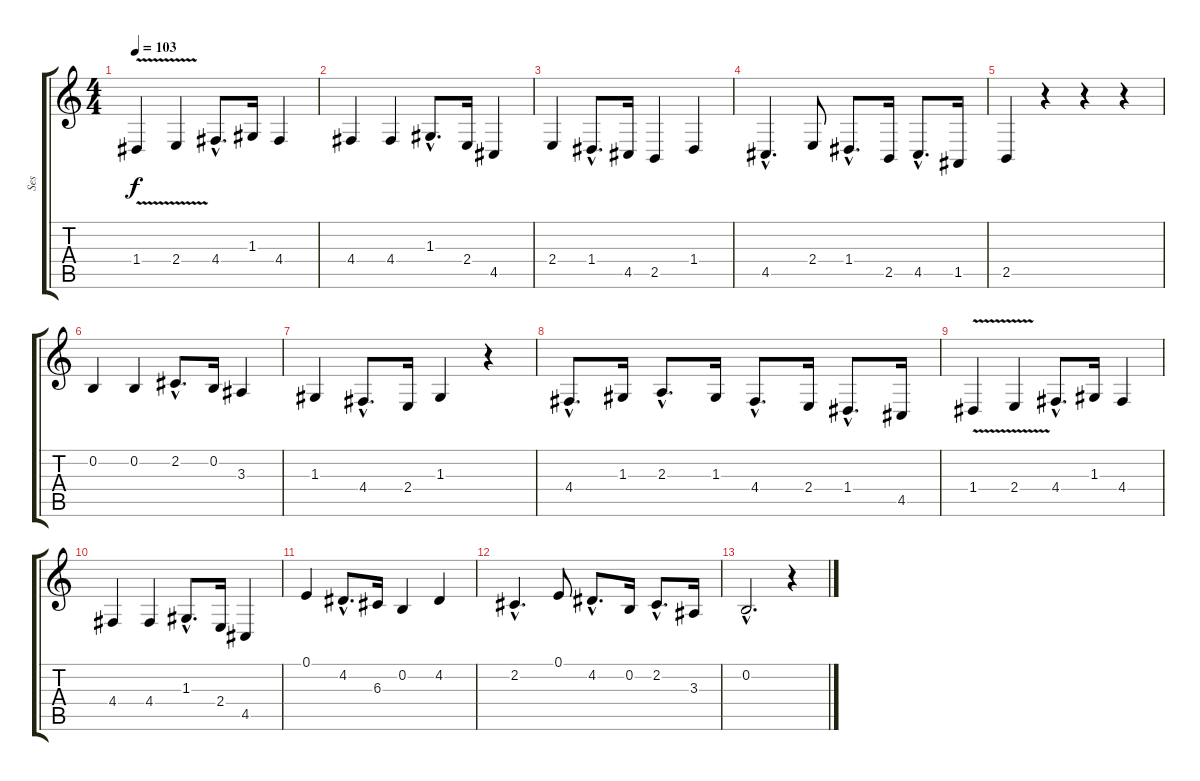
\track ("Ses" "Ses") {instrument synthstrings2}
\staff {score tabs}
\tuning (E4 B3 G3 D3 A2 E2) {hide}
\ts (4 4)
\tempo 103
\clef g2
\ks c
1.4{v}.4{dy f} 2.4{v}.4 4.4{hac}.8{d} 1.3.16 4.4.4 |
4.4.4 4.4.4 1.3{hac}.8{d} 2.4.16 4.5.4 |
2.4.4 1.4{hac}.8{d} 4.5.16 2.5.4 1.4.4 |
4.5{hac}.4{d} 2.4.8 1.4{hac}.8{d} 2.5.16 4.5{hac}.8{d} 1.5.16 |
2.5.4 r.4 r.4 r.4 |
0.2.4 0.2.4 2.2{hac}.8{d} 0.2.16 3.3.4 |
1.3.4 4.4{hac}.8{d} 2.4.16 1.3.4 r.4 |
4.4{hac}.8{d} 1.3.16 2.3{hac}.8{d} 1.3.16 4.4{hac}.8{d} 2.4.16 1.4{hac}.8{d} 4.5.16 |
1.4{v}.4 2.4{v}.4 4.4{hac}.8{d} 1.3.16 4.4.4 |
4.4.4 4.4.4 1.3{hac}.8{d} 2.4.16 4.5.4 |
0.1.4 4.2{hac}.8{d} 6.3.16 0.2.4 4.2.4 |
2.2{hac}.4{d} 0.1.8 4.2{hac}.8{d} 0.2.16 2.2{hac}.8{d} 3.3.16 |
0.2{hac}.2{d} r.4
